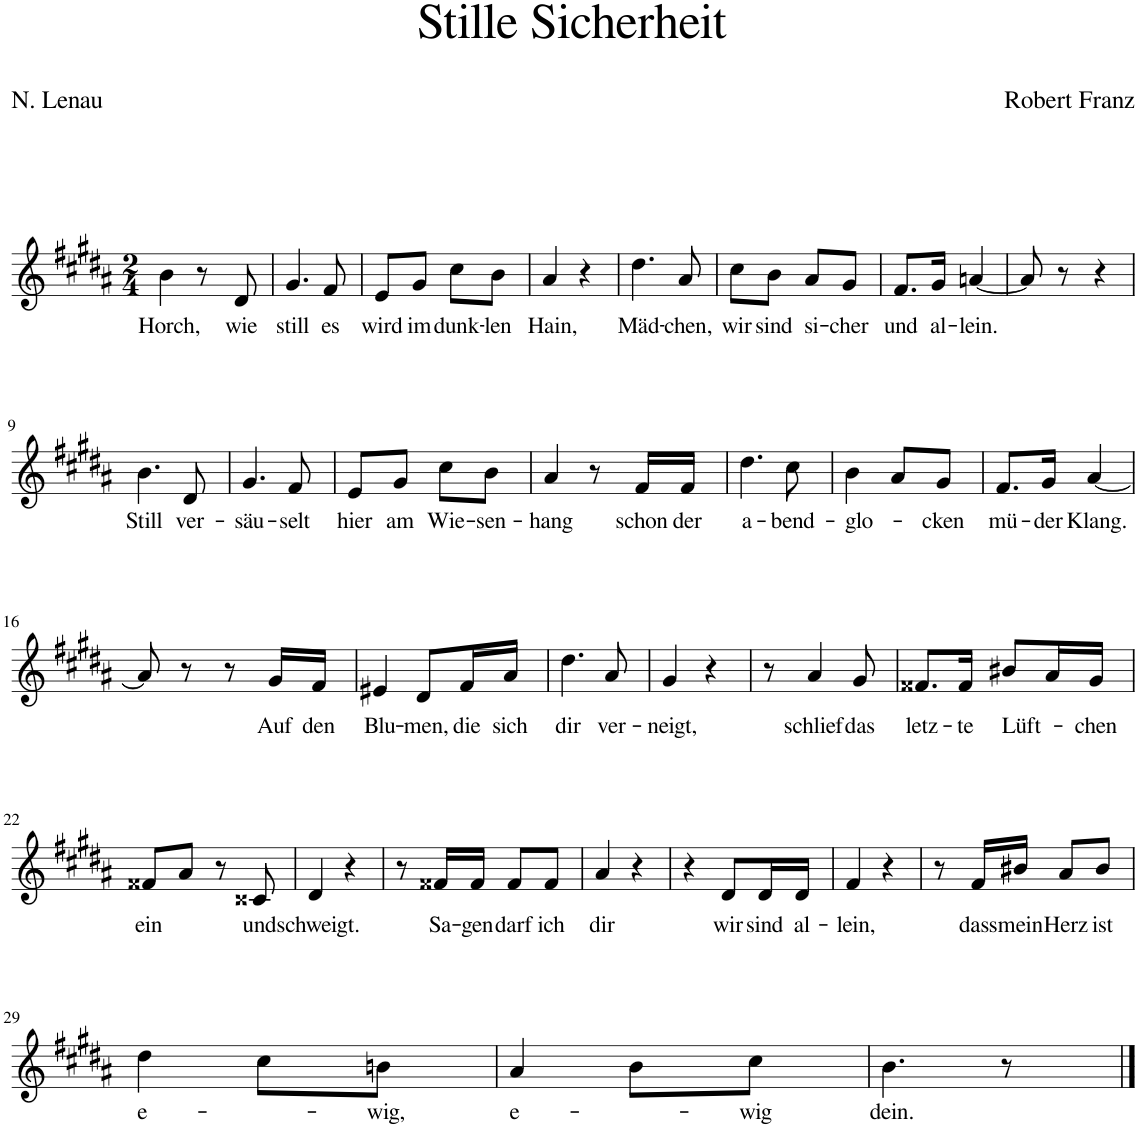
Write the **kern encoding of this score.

**kern	**text
*part1	*part1
*staff1	*staff1
*I"Piano	*
*I'Pno	*
*clefG2	*
*k[f#c#g#d#a#]	*
*M2/4	*
=1	=1
!	!LO:LY:b
4b\	Horch,
8r	.
!	!LO:LY:b
8d#/	wie
=2	=2
!	!LO:LY:b
4.g#/	still
!	!LO:LY:b
8f#/	es
=3	=3
!	!LO:LY:b
8e/L	wird
!	!LO:LY:b
8g#/J	im
!	!LO:LY:b
8cc#\L	dunk-
!	!LO:LY:b
8b\J	-len
=4	=4
!	!LO:LY:b
4a#/	Hain,
4r	.
=5	=5
!	!LO:LY:b
4.dd#\	Mäd-
!	!LO:LY:b
8a#/	-chen,
=6	=6
!	!LO:LY:b
8cc#\L	wir
!	!LO:LY:b
8b\J	sind
!	!LO:LY:b
8a#/L	si-
!	!LO:LY:b
8g#/J	-cher
=7	=7
!	!LO:LY:b
8.f#/L	und
!	!LO:LY:b
16g#/Jk	al-
!	!LO:LY:b
[4an/	-lein.
=8	=8
8a/]	.
8r	.
4r	.
!!LO:LB:g=z
=9	=9
!	!LO:LY:b
4.b\	Still
!	!LO:LY:b
8d#/	ver-
=10	=10
!	!LO:LY:b
4.g#/	-säu-
!	!LO:LY:b
8f#/	-selt
=11	=11
!	!LO:LY:b
8e/L	hier
!	!LO:LY:b
8g#/J	am
!	!LO:LY:b
8cc#\L	Wie-
!	!LO:LY:b
8b\J	-sen-
=12	=12
!	!LO:LY:b
4a#/	-hang
8r	.
!	!LO:LY:b
16f#/LL	schon
!	!LO:LY:b
16f#/JJ	der
=13	=13
!	!LO:LY:b
4.dd#\	a-
!	!LO:LY:b
8cc#\	-bend-
=14	=14
!	!LO:LY:b
4b\	-glo-
8a#/L	.
!	!LO:LY:b
8g#/J	-cken
=15	=15
!	!LO:LY:b
8.f#/L	mü-
!	!LO:LY:b
16g#/Jk	-der
!	!LO:LY:b
[4a#/	Klang.
!!LO:LB:g=z
=16	=16
8a#/]	.
8r	.
8r	.
!	!LO:LY:b
16g#/LL	Auf
!	!LO:LY:b
16f#/JJ	den
=17	=17
!	!LO:LY:b
4e#X/	Blu-
!	!LO:LY:b
8d#/L	-men,
!	!LO:LY:b
16f#/L	die
!	!LO:LY:b
16a#/JJ	sich
=18	=18
!	!LO:LY:b
4.dd#\	dir
!	!LO:LY:b
8a#/	ver-
=19	=19
!	!LO:LY:b
4g#/	-neigt,
4r	.
=20	=20
8r	.
!	!LO:LY:b
4a#/	schlief
!	!LO:LY:b
8g#/	das
=21	=21
!	!LO:LY:b
8.f##X/L	letz-
!	!LO:LY:b
16f##/Jk	-te
!	!LO:LY:b
8b#X/L	Lüft-
16a#/L	.
!	!LO:LY:b
16g#/JJ	-chen
!!LO:LB:g=z
=22	=22
!	!LO:LY:b
8f##X/L	ein
8a#/J	.
8r	.
!	!LO:LY:b
8c##X/	und
=23	=23
!	!LO:LY:b
4d#/	schweigt.
4r	.
=24	=24
8r	.
!	!LO:LY:b
16f##X/LL	Sa-
!	!LO:LY:b
16f##/JJ	-gen
!	!LO:LY:b
8f##/L	darf
!	!LO:LY:b
8f##/J	ich
=25	=25
!	!LO:LY:b
4a#/	dir
4r	.
=26	=26
4r	.
!	!LO:LY:b
8d#/L	wir
!	!LO:LY:b
16d#/L	sind
!	!LO:LY:b
16d#/JJ	al-
=27	=27
!	!LO:LY:b
4f#/	-lein,
4r	.
=28	=28
8r	.
!	!LO:LY:b
16f#/LL	dass
!	!LO:LY:b
16b#X/JJ	mein
!	!LO:LY:b
8a#/L	Herz
!	!LO:LY:b
8b#/J	ist
!!LO:LB:g=z
=29	=29
!	!LO:LY:b
4dd#\	e-
8cc#\L	.
!	!LO:LY:b
8bn\J	-wig,
=30	=30
!	!LO:LY:b
4a#/	e-
8b\L	.
!	!LO:LY:b
8cc#\J	-wig
=31	=31
!	!LO:LY:b
4.b\	dein.
8r	.
==	==
*-	*-
